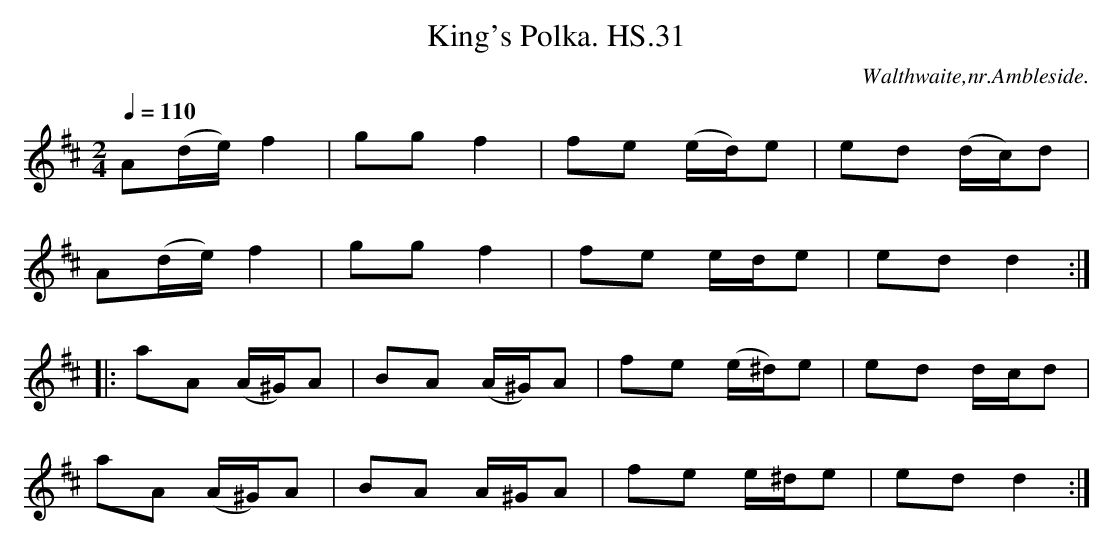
X:1
T:King's Polka. HS.31
L:1/8
M:2/4
O:Walthwaite,nr.Ambleside.
Q:1/4=110
K:D
A(d/e/)f2|ggf2|fe (e/d/)e|ed (d/c/)d|!
A(d/e/)f2|ggf2|fe e/d/e|edd2:|!
|:aA (A/^G/)A|BA (A/^G/)A|fe (e/^d/)e|ed d/c/d|!
aA (A/^G/)A|BA A/^G/A|fe e/^d/e|edd2:|
